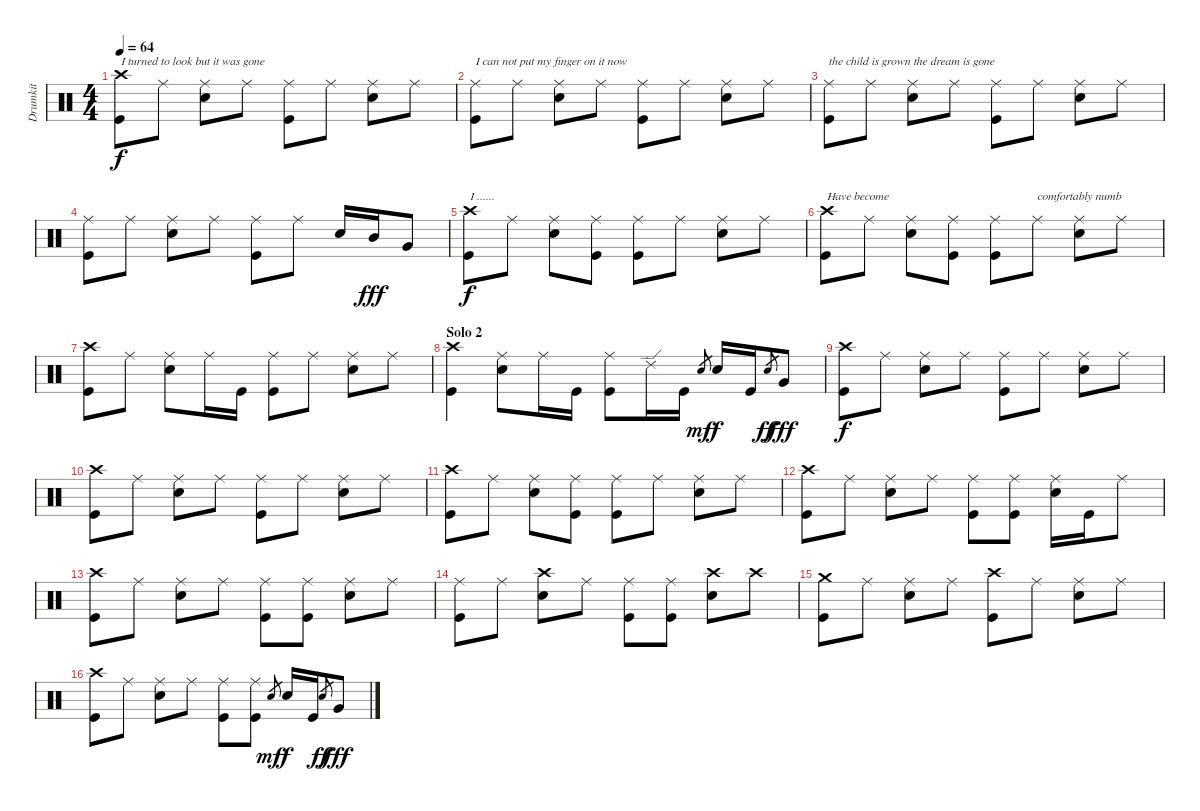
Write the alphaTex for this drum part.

\track ("Drumkit" "Drumkit") {instrument percussion}
\staff {score}
\articulation defaults
\ts (4 4)
\tempo 64
\clef neutral
\ks c
("Kick (hit)" "Crash high (hit)").8{txt "I turned to look but it was gone" dy f} "Ride (middle)".8 ("Snare (hit) 2" "Ride (middle)").8 "Ride (middle)".8 ("Kick (hit)" "Ride (middle)").8 "Ride (middle)".8 ("Snare (hit) 2" "Ride (middle)").8 "Ride (middle)".8 |
("Kick (hit)" "Ride (middle)").8{txt "I can not put my finger on it now"} "Ride (middle)".8 ("Snare (hit) 2" "Ride (middle)").8 "Ride (middle)".8 ("Kick (hit)" "Ride (middle)").8 "Ride (middle)".8 ("Snare (hit) 2" "Ride (middle)").8 "Ride (middle)".8 |
("Kick (hit)" "Ride (middle)").8{txt "the child is grown the dream is gone"} "Ride (middle)".8 ("Snare (hit) 2" "Ride (middle)").8 "Ride (middle)".8 ("Kick (hit)" "Ride (middle)").8 "Ride (middle)".8 ("Snare (hit) 2" "Ride (middle)").8 "Ride (middle)".8 |
("Kick (hit)" "Ride (middle)").8 "Ride (middle)".8 ("Ride (middle)" "Snare (hit) 2").8 "Ride (middle)".8 ("Kick (hit)" "Ride (middle)").8 "Ride (middle)".8 "Snare (hit) 2".16 "Mid Tom (hit)".16{dy fff} "Very Low Tom (hit)".8 |
("Kick (hit)" "Crash high (hit)").8{txt "I ......" dy f} "Ride (middle)".8 ("Snare (hit) 2" "Ride (middle)").8 ("Ride (middle)" "Kick (hit)").8 ("Kick (hit)" "Ride (middle)").8 "Ride (middle)".8 ("Snare (hit) 2" "Ride (middle)").8 "Ride (middle)".8 |
("Kick (hit)" "Crash high (hit)").8{txt "Have become"} "Ride (middle)".8 ("Snare (hit) 2" "Ride (middle)").8 ("Ride (middle)" "Kick (hit)").8 ("Kick (hit)" "Ride (middle)").8 "Ride (middle)".8{txt "comfortably numb"} ("Snare (hit) 2" "Ride (middle)").8 "Ride (middle)".8 |
("Kick (hit)" "Crash high (hit)").8 "Ride (middle)".8 ("Snare (hit) 2" "Ride (middle)").8 "Ride (middle)".16 "Kick (hit)".16 ("Kick (hit)" "Ride (middle)").8 "Ride (middle)".8 ("Ride (middle)" "Snare (hit) 2").8 "Ride (middle)".8 |
\section ("" "Solo 2")
("Kick (hit)" "Crash high (hit)").4 ("Snare (hit) 2" "Ride (middle)").8 "Ride (middle)".16 "Kick (hit)".16 ("Ride (middle)" "Kick (hit)").8 "Ride (edge) 2".16 "Kick (hit)".16 "Snare (hit)".8{gr dy mf} "Snare (hit) 2".16{dy f} "Kick (hit)".16 "Snare (hit)".8{gr dy ff} "Very Low Tom (hit)".8{dy fff} |
("Crash high (hit)" "Kick (hit)").8{dy f} "Ride (middle)".8 ("Ride (middle)" "Snare (hit) 2").8 "Ride (middle)".8 ("Ride (middle)" "Kick (hit)").8 "Ride (middle)".8 ("Ride (middle)" "Snare (hit) 2").8 "Ride (middle)".8 |
("Kick (hit)" "Crash high (hit)").8 "Ride (middle)".8 ("Ride (middle)" "Snare (hit) 2").8 "Ride (middle)".8 ("Ride (middle)" "Kick (hit)").8 "Ride (middle)".8 ("Ride (middle)" "Snare (hit) 2").8 "Ride (middle)".8 |
("Kick (hit)" "Crash high (hit)").8 "Ride (middle)".8 ("Ride (middle)" "Snare (hit) 2").8 ("Ride (middle)" "Kick (hit)").8 ("Ride (middle)" "Kick (hit)").8 "Ride (middle)".8 ("Ride (middle)" "Snare (hit) 2").8 "Ride (middle)".8 |
("Kick (hit)" "Crash high (hit)").8 "Ride (middle)".8 ("Ride (middle)" "Snare (hit) 2").8 "Ride (middle)".8 ("Ride (middle)" "Kick (hit)").8 ("Ride (middle)" "Kick (hit)").8 ("Snare (hit) 2" "Ride (middle)").16 "Kick (hit)".16 "Ride (middle)".8 |
("Crash high (hit)" "Kick (hit)").8 "Ride (middle)".8 ("Ride (middle)" "Snare (hit) 2").8 "Ride (middle)".8 ("Ride (middle)" "Kick (hit)").8 ("Ride (middle)" "Kick (hit)").8 ("Ride (middle)" "Snare (hit) 2").8 "Ride (middle)".8 |
("Ride (middle)" "Kick (hit)").8 "Ride (middle)".8 ("Snare (hit) 2" "Crash high (hit)").8 "Ride (middle)".8 ("Ride (middle)" "Kick (hit)").8 ("Ride (middle)" "Kick (hit)").8 ("Snare (hit) 2" "Crash high (hit)").8 "Crash high (hit)".8 |
("Kick (hit)" "Crash medium (hit)").8 "Ride (middle)".8 ("Ride (middle)" "Snare (hit) 2").8 "Ride (middle)".8 ("Kick (hit)" "Crash high (hit)").8 "Ride (middle)".8 ("Ride (middle)" "Snare (hit) 2").8 "Ride (middle)".8 |
("Kick (hit)" "Crash high (hit)").8 "Ride (middle)".8 ("Ride (middle)" "Snare (hit) 2").8 "Ride (middle)".8 ("Kick (hit)" "Ride (middle)").8 ("Kick (hit)" "Ride (middle)").8 "Snare (hit)".8{gr dy mf} "Snare (hit) 2".16{dy f} "Kick (hit)".16 "Snare (hit)".8{gr dy ff} "Very Low Tom (hit)".8{dy fff}
